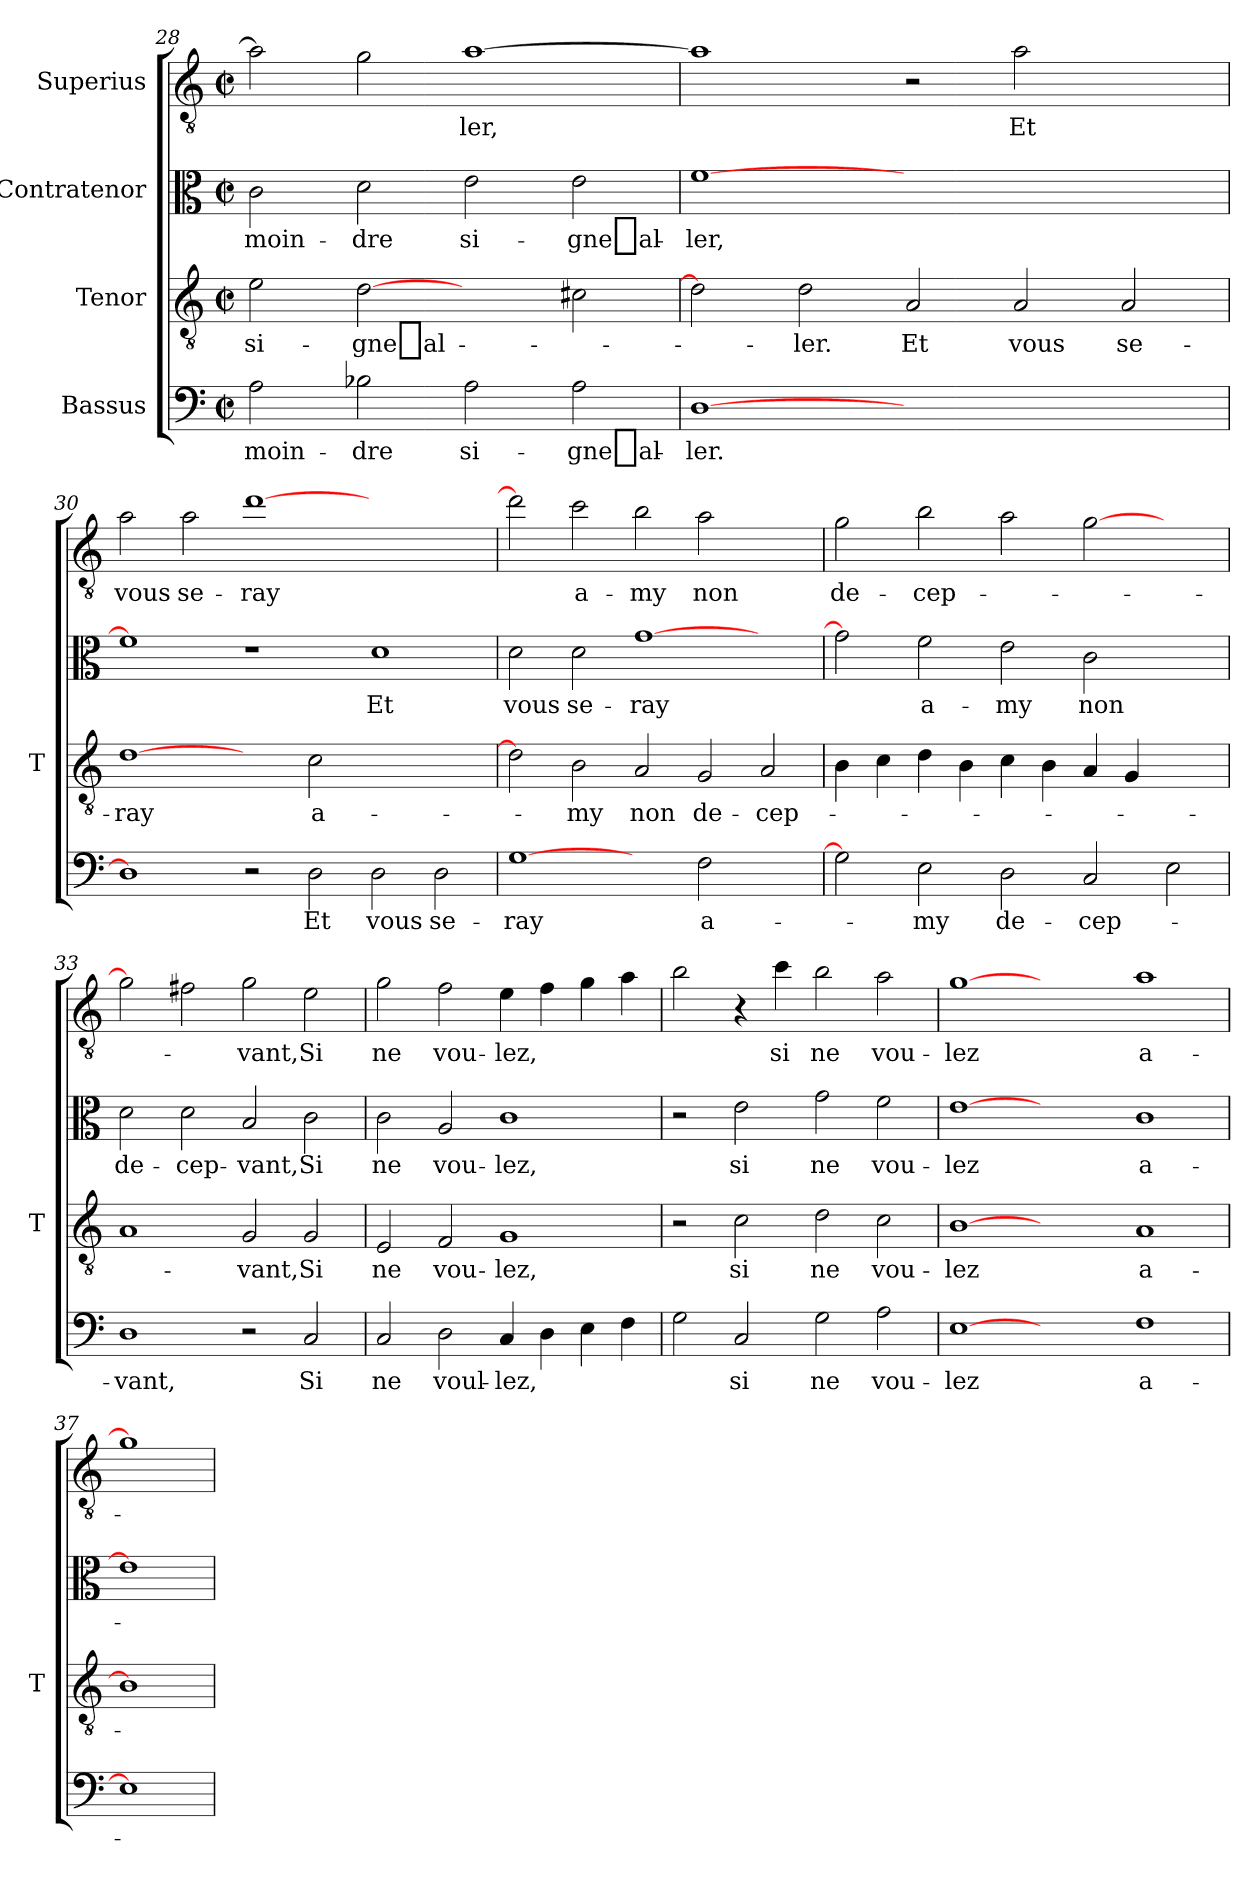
**kern	**text	**kern	**text	**kern	**text	**kern	**text
*part4	*part4	*part3	*part3	*part2	*part2	*part1	*part1
*staff4	*staff4	*staff3	*staff3	*staff2	*staff2	*staff1	*staff1
*I"Bassus	*	*I"Tenor	*	*I"Contratenor	*	*I"Superius	*
*	*	*I'T	*	*	*	*	*
*clefF4	*	*clefGv2	*	*clefC3	*	*clefGv2	*
*k[]	*	*k[]	*	*k[]	*	*k[]	*
*C:	*	*C:	*	*C:	*	*C:	*
*M2/2	*	*M2/2	*	*M2/2	*	*M2/2	*
*met(c|)	*	*met(c|)	*	*met(c|)	*	*met(c|)	*
=28	=28	=28	=28	=28	=28	=28	=28
2A	moin-	2e	si-	2c	moin-	2a]	.
2B-X	-dre	[2d	gne_al-	2d	-dre	2g	.
2A	si-	2ryy	.	2e	si-	[1a	-ler,
2A	gne_al-	2c#X	.	2e	gne_al-	.	.
=29	=29	=29	=29	=29	=29	=29	=29
[1D	-ler.	2d]	.	[1f	-ler,	1a]	.
.	.	2d	-ler.	.	.	.	.
1.ryy	.	2A	-Et	1.ryy	.	2r	.
.	.	2A	-vous	.	.	2a	-Et
.	.	2A	se-	.	.	2ryy	.
=30	=30	=30	=30	=30	=30	=30	=30
1D]	.	[1d	-ray	1f]	.	2a	-vous
.	.	.	.	.	.	2a	se-
2r	.	2ryy	.	1r	.	[1dd	-ray
2D	-Et	2c	a-	.	.	.	.
2D	-vous	1ryy	.	1d	-Et	1ryy	.
2D	se-	.	.	.	.	.	.
=31	=31	=31	=31	=31	=31	=31	=31
[1G	-ray	2d]	.	2d	-vous	2dd]	.
.	.	2B	-my	2d	se-	2cc	a-
2ryy	.	2A	-non	[1g	-ray	2b	-my
2F	a-	2G	de-	.	.	2a	-non
2ryy	.	2A	cep-	2ryy	.	2ryy	.
=32	=32	=32	=32	=32	=32	=32	=32
2G]	.	4B	.	2g]	.	2g	de-
.	.	4c	.	.	.	.	.
2E	-my	4d	.	2f	a-	2b	cep-
.	.	4B	.	.	.	.	.
2D	de-	4c	.	2e	-my	2a	.
.	.	4B	.	.	.	.	.
2C	cep-	4A	.	2c	-non	[2g	.
.	.	4G	.	.	.	.	.
2E	.	2ryy	.	2ryy	.	2ryy	.
=33	=33	=33	=33	=33	=33	=33	=33
1D	-vant,	1A	.	2d	de-	2g]	.
.	.	.	.	2d	cep-	2f#X	.
2r	.	2G	-vant,	2B	-vant,	2g	-vant,
2C	-Si	2G	-Si	2c	-Si	2e	-Si
=34	=34	=34	=34	=34	=34	=34	=34
2C	-ne	2E	-ne	2c	-ne	2g	-ne
2D	voul-	2F	vou-	2A	vou-	2f	vou-
4C	-lez,	1G	-lez,	1c	-lez,	4e	-lez,
4D	.	.	.	.	.	4f	.
4E	.	.	.	.	.	4g	.
4F	.	.	.	.	.	4a	.
!!LO:PB:g=z
=35	=35	=35	=35	=35	=35	=35	=35
2G	.	2r	.	2r	.	2b	.
2C	-si	2c	-si	2e	-si	4r	.
.	.	.	.	.	.	4cc	-si
2G	-ne	2d	-ne	2g	-ne	2b	-ne
2A	vou-	2c	vou-	2f	vou-	2a	vou-
=36	=36	=36	=36	=36	=36	=36	=36
[1E	-lez	[1B	-lez	[1e	-lez	[1g	-lez
1ryy	.	1ryy	.	1ryy	.	1ryy	.
1F	a-	1A	a-	1c	a-	1a	a-
=37	=37	=37	=37	=37	=37	=37	=37
1E]	.	1B]	.	1e]	.	1g]	.
=	=	=	=	=	=	=	=
*-	*-	*-	*-	*-	*-	*-	*-
